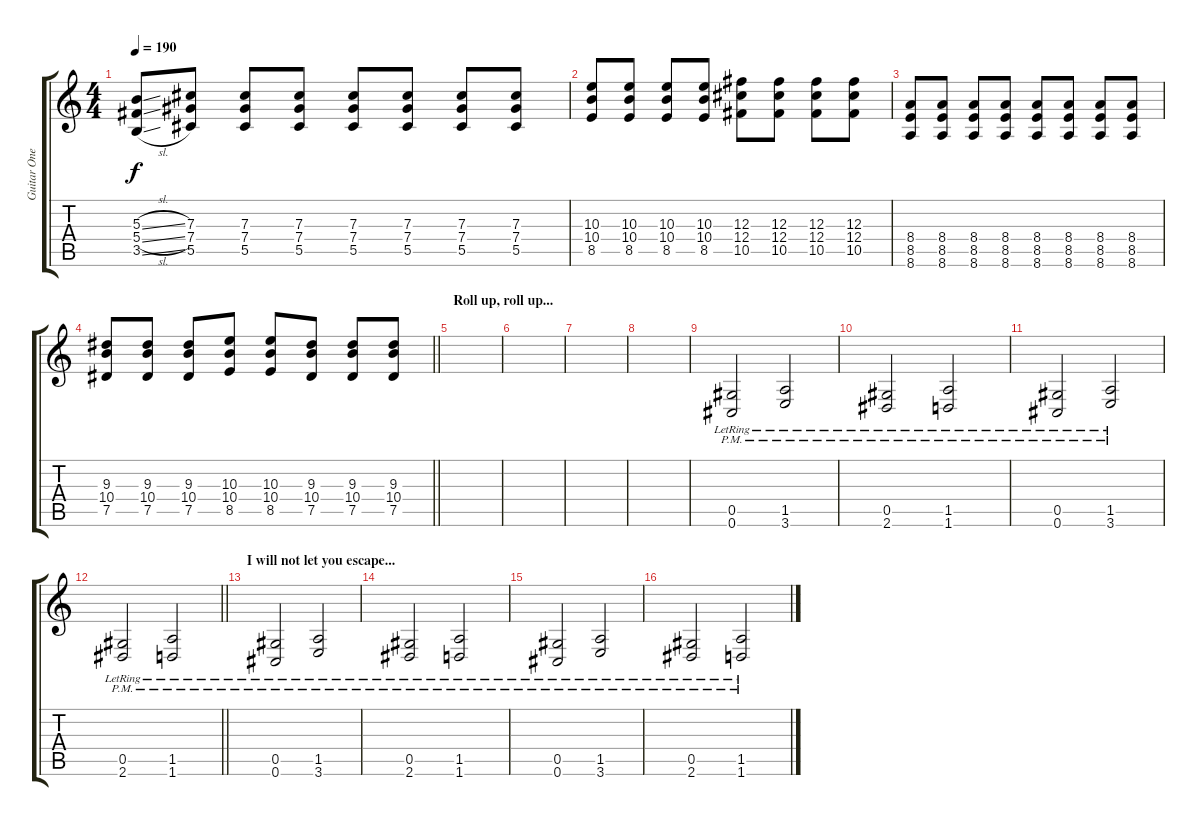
\track ("Guitar One" "Guitar One") {instrument overdrivenguitar}
\staff {score tabs}
\tuning (Eb4 Bb3 Gb3 Db3 Ab2 Db2) {hide}
\ts (4 4)
\tempo 190
\clef g2
\ks c
(5.3{sl} 5.4{sl} 3.5{sl}).8{dy f instrument overdrivenguitar} (7.3 7.4 5.5).8 (7.3 7.4 5.5).8 (7.3 7.4 5.5).8 (7.3 7.4 5.5).8 (7.3 7.4 5.5).8 (7.3 7.4 5.5).8 (7.3 7.4 5.5).8 |
(10.3 10.4 8.5).8 (10.3 10.4 8.5).8 (10.3 10.4 8.5).8 (10.3 10.4 8.5).8 (12.3 12.4 10.5).8 (12.3 12.4 10.5).8 (12.3 12.4 10.5).8 (12.3 12.4 10.5).8 |
(8.4 8.5 8.6).8 (8.4 8.5 8.6).8 (8.4 8.5 8.6).8 (8.4 8.5 8.6).8 (8.4 8.5 8.6).8 (8.4 8.5 8.6).8 (8.4 8.5 8.6).8 (8.4 8.5 8.6).8 |
\barLineRight lightlight
(9.3 10.4 7.5).8 (9.3 10.4 7.5).8 (9.3 10.4 7.5).8 (10.3 10.4 8.5).8 (10.3 10.4 8.5).8 (9.3 10.4 7.5).8 (9.3 10.4 7.5).8 (9.3 10.4 7.5).8 |
\section ("" "Roll up, roll up...")
|
|
|
|
(0.5{pm lr} 0.6{pm lr}).2 (1.5{pm lr} 3.6{pm lr}).2 |
(0.5{pm lr} 2.6{pm lr}).2 (1.5{pm lr} 1.6{pm lr}).2 |
(0.5{pm lr} 0.6{pm lr}).2 (1.5{pm lr} 3.6{pm lr}).2 |
\barLineRight lightlight
(0.5{pm lr} 2.6{pm lr}).2 (1.5{pm lr} 1.6{pm lr}).2 |
\section ("" "I will not let you escape...")
(0.5{pm lr} 0.6{pm lr}).2 (1.5{pm lr} 3.6{pm lr}).2 |
(0.5{pm lr} 2.6{pm lr}).2 (1.5{pm lr} 1.6{pm lr}).2 |
(0.5{pm lr} 0.6{pm lr}).2 (1.5{pm lr} 3.6{pm lr}).2 |
(0.5{pm lr} 2.6{pm lr}).2 (1.5{pm lr} 1.6{pm lr}).2
